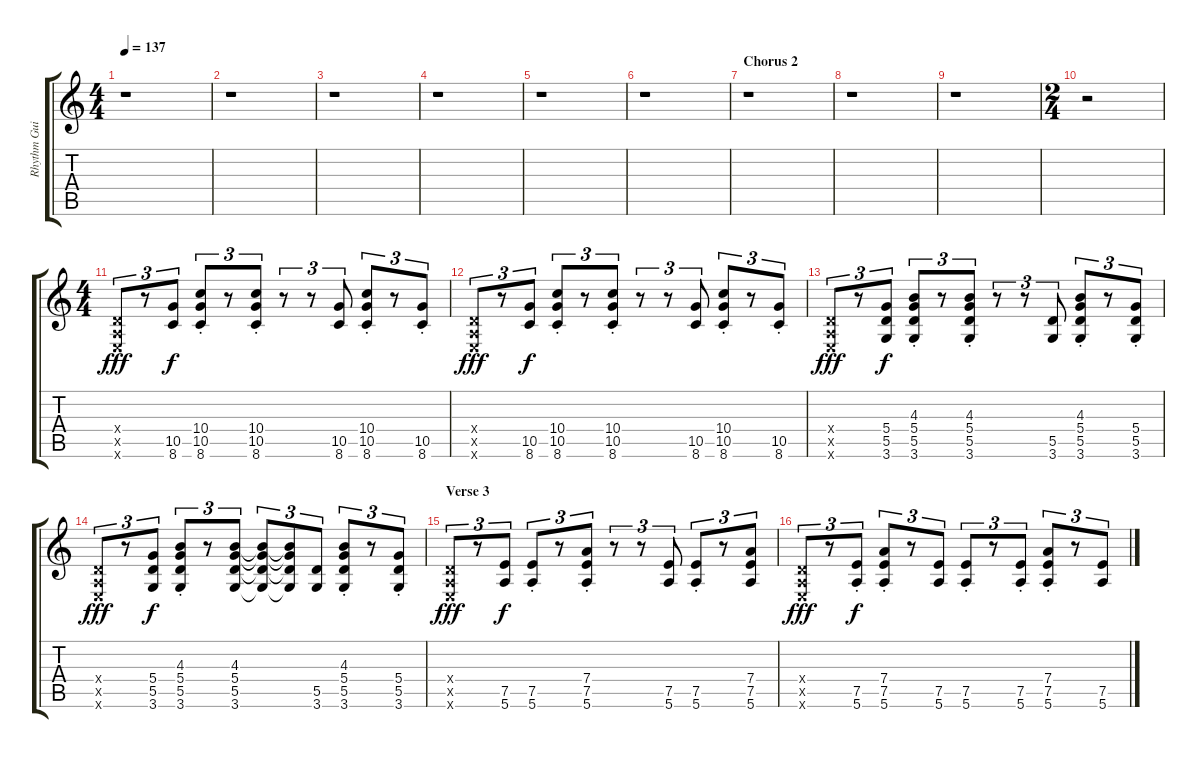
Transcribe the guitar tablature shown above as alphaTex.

\track ("Rhythm Guitar" "Rhythm Gui") {instrument electricguitarmuted}
\staff {score tabs}
\tuning (E4 B3 G3 D3 A2 E2) {hide}
\ts (4 4)
\tempo 137
\clef g2
\ks c
r.1{dy f} |
r.1 |
r.1 |
r.1 |
r.1 |
r.1 |
\section ("" "Chorus 2")
r.1 |
r.1 |
r.1 |
\ts (2 4)
r.2 |
\ts (4 4)
(0.4{x} 0.5{x} 0.6{x}).8{tu (3 2) dy fff} r.8{tu (3 2)} (10.5 8.6).8{tu (3 2) dy f} (10.4{st} 10.5{st} 8.6{st}).8{tu (3 2)} r.8{tu (3 2)} (10.4{st} 10.5{st} 8.6{st}).8{tu (3 2)} r.8{tu (3 2)} r.8{tu (3 2)} (10.5 8.6).8{tu (3 2)} (10.4{st} 10.5{st} 8.6{st}).8{tu (3 2)} r.8{tu (3 2)} (10.5{st} 8.6{st}).8{tu (3 2)} |
(0.4{x} 0.5{x} 0.6{x}).8{tu (3 2) dy fff} r.8{tu (3 2)} (10.5 8.6).8{tu (3 2) dy f} (10.4{st} 10.5{st} 8.6{st}).8{tu (3 2)} r.8{tu (3 2)} (10.4{st} 10.5{st} 8.6{st}).8{tu (3 2)} r.8{tu (3 2)} r.8{tu (3 2)} (10.5 8.6).8{tu (3 2)} (10.4{st} 10.5{st} 8.6{st}).8{tu (3 2)} r.8{tu (3 2)} (10.5{st} 8.6{st}).8{tu (3 2)} |
(0.4{x} 0.5{x} 0.6{x}).8{tu (3 2) dy fff} r.8{tu (3 2)} (5.4 5.5 3.6).8{tu (3 2) dy f} (4.3{st} 5.4{st} 5.5{st} 3.6{st}).8{tu (3 2)} r.8{tu (3 2)} (4.3{st} 5.4{st} 5.5{st} 3.6{st}).8{tu (3 2)} r.8{tu (3 2)} r.8{tu (3 2)} (5.5 3.6).8{tu (3 2)} (4.3{st} 5.4{st} 5.5{st} 3.6{st}).8{tu (3 2)} r.8{tu (3 2)} (5.4 5.5{st} 3.6{st}).8{tu (3 2)} |
(0.4{x} 0.5{x} 0.6{x}).8{tu (3 2) dy fff} r.8{tu (3 2)} (5.4 5.5 3.6).8{tu (3 2) dy f} (4.3{st} 5.4{st} 5.5{st} 3.6{st}).8{tu (3 2)} r.8{tu (3 2)} (4.3 5.4 5.5 3.6).8{tu (3 2)} (4.3{t} 5.4{t} 5.5{t} 3.6{t}).8{tu (3 2)} (4.3{t} 5.4{t} 5.5{t} 3.6{t}).8{tu (3 2)} (5.5 3.6).8{tu (3 2)} (4.3{st} 5.4{st} 5.5{st} 3.6{st}).8{tu (3 2)} r.8{tu (3 2)} (5.4 5.5{st} 3.6{st}).8{tu (3 2)} |
\section ("" "Verse 3")
(0.4{x} 0.5{x} 0.6{x}).8{tu (3 2) dy fff} r.8{tu (3 2)} (7.5 5.6).8{tu (3 2) dy f} (7.5{st} 5.6{st}).8{tu (3 2)} r.8{tu (3 2)} (7.4{st} 7.5{st} 5.6{st}).8{tu (3 2)} r.8{tu (3 2)} r.8{tu (3 2)} (7.5 5.6).8{tu (3 2)} (7.5{st} 5.6{st}).8{tu (3 2)} r.8{tu (3 2)} (7.4 7.5 5.6).8{tu (3 2)} |
(0.4{x} 0.5{x} 0.6{x}).8{tu (3 2) dy fff} r.8{tu (3 2)} (7.5{st} 5.6{st}).8{tu (3 2) dy f} (7.4{st} 7.5{st} 5.6{st}).8{tu (3 2)} r.8{tu (3 2)} (7.5 5.6).8{tu (3 2)} (7.5{st} 5.6{st}).8{tu (3 2)} r.8{tu (3 2)} (7.5{st} 5.6{st}).8{tu (3 2)} (7.4{st} 7.5{st} 5.6{st}).8{tu (3 2)} r.8{tu (3 2)} (7.5 5.6).8{tu (3 2)}
